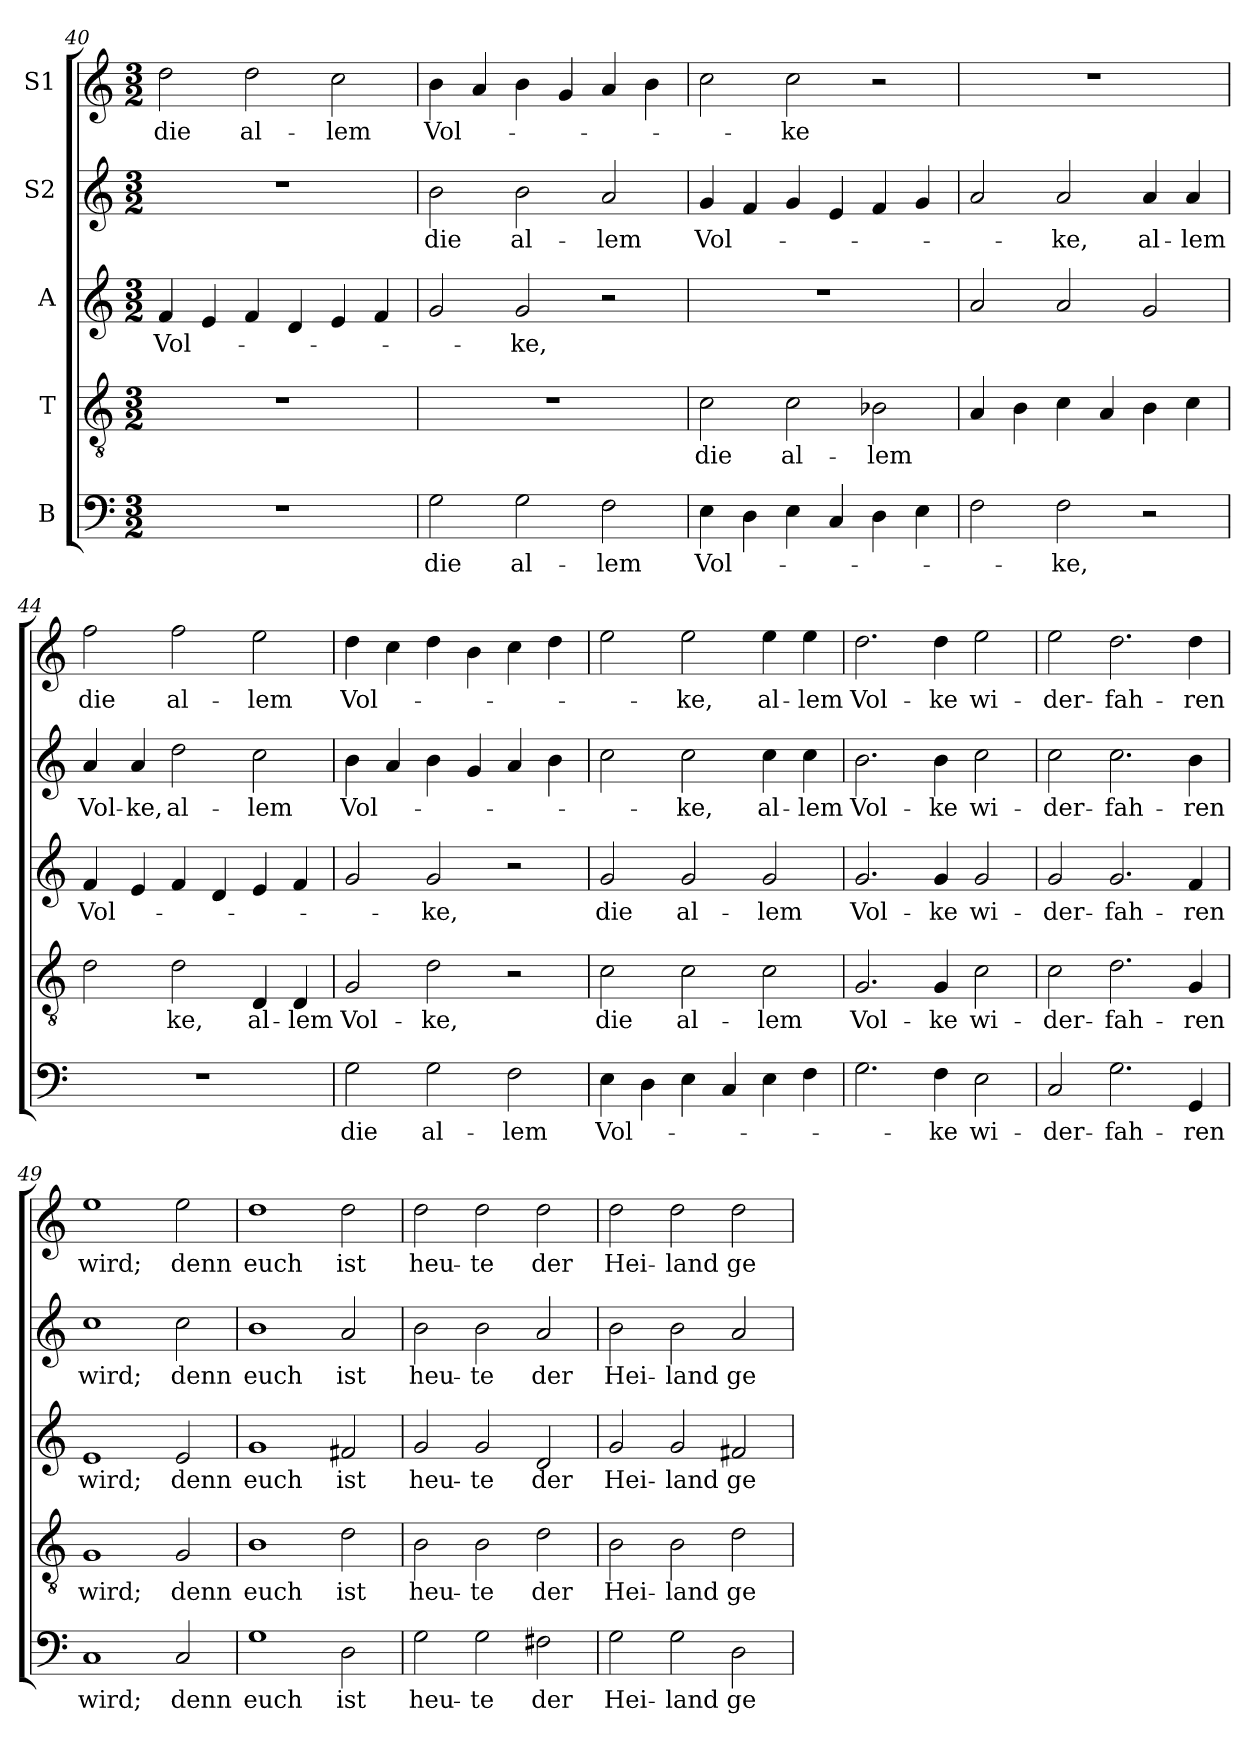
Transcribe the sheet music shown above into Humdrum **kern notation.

**kern	**text	**kern	**text	**kern	**text	**kern	**text	**kern	**text
*part5	*part5	*part4	*part4	*part3	*part3	*part2	*part2	*part1	*part1
*staff5	*staff5	*staff4	*staff4	*staff3	*staff3	*staff2	*staff2	*staff1	*staff1
*I"B	*	*I"T	*	*I"A	*	*I"S2	*	*I"S1	*
*clefF4	*	*clefGv2	*	*clefG2	*	*clefG2	*	*clefG2	*
*k[]	*	*k[]	*	*k[]	*	*k[]	*	*k[]	*
*M3/2	*	*M3/2	*	*M3/2	*	*M3/2	*	*M3/2	*
=40	=40	=40	=40	=40	=40	=40	=40	=40	=40
!	!	!	!	!	!LO:LY:b	!	!	!	!LO:LY:b
1.r	.	1.r	.	4f/	Vol-	1.r	.	2dd\	die
.	.	.	.	4e/	.	.	.	.	.
!	!	!	!	!	!	!	!	!	!LO:LY:b
.	.	.	.	4f/	.	.	.	2dd\	al-
.	.	.	.	4d/	.	.	.	.	.
!	!	!	!	!	!	!	!	!	!LO:LY:b
.	.	.	.	4e/	.	.	.	2cc\	-lem
.	.	.	.	4f/	.	.	.	.	.
=41	=41	=41	=41	=41	=41	=41	=41	=41	=41
!	!LO:LY:b	!	!	!	!	!	!LO:LY:b	!	!LO:LY:b
2G\	die	1.r	.	2g/	.	2b\	die	4b\	Vol-
.	.	.	.	.	.	.	.	4a/	.
!	!LO:LY:b	!	!	!	!LO:LY:b	!	!LO:LY:b	!	!
2G\	al-	.	.	2g/	-ke,	2b\	al-	4b\	.
.	.	.	.	.	.	.	.	4g/	.
!	!LO:LY:b	!	!	!	!	!	!LO:LY:b	!	!
2F\	-lem	.	.	2r	.	2a/	-lem	4a/	.
.	.	.	.	.	.	.	.	4b\	.
!!LO:LB:g=z
=42	=42	=42	=42	=42	=42	=42	=42	=42	=42
!	!LO:LY:b	!	!LO:LY:b	!	!	!	!LO:LY:b	!	!
4E\	Vol-	2c\	die	1.r	.	4g/	Vol-	2cc\	.
4D\	.	.	.	.	.	4f/	.	.	.
!	!	!	!LO:LY:b	!	!	!	!	!	!LO:LY:b
4E\	.	2c\	al-	.	.	4g/	.	2cc\	-ke
4C/	.	.	.	.	.	4e/	.	.	.
!	!	!	!LO:LY:b	!	!	!	!	!	!
4D\	.	2B-X\	-lem	.	.	4f/	.	2r	.
4E\	.	.	.	.	.	4g/	.	.	.
=43	=43	=43	=43	=43	=43	=43	=43	=43	=43
2F\	.	4A/	.	2a/	.	2a/	.	1.r	.
.	.	4B\	.	.	.	.	.	.	.
!	!LO:LY:b	!	!	!	!	!	!LO:LY:b	!	!
2F\	-ke,	4c\	.	2a/	.	2a/	-ke,	.	.
.	.	4A/	.	.	.	.	.	.	.
!	!	!	!	!	!	!	!LO:LY:b	!	!
2r	.	4B\	.	2g/	.	4a/	al-	.	.
!	!	!	!	!	!	!	!LO:LY:b	!	!
.	.	4c\	.	.	.	4a/	-lem	.	.
=44	=44	=44	=44	=44	=44	=44	=44	=44	=44
!	!	!	!	!	!LO:LY:b	!	!LO:LY:b	!	!LO:LY:b
1.r	.	2d\	.	4f/	Vol-	4a/	Vol-	2ff\	die
!	!	!	!	!	!	!	!LO:LY:b	!	!
.	.	.	.	4e/	.	4a/	-ke,	.	.
!	!	!	!LO:LY:b	!	!	!	!LO:LY:b	!	!LO:LY:b
.	.	2d\	ke,	4f/	.	2dd\	al-	2ff\	al-
.	.	.	.	4d/	.	.	.	.	.
!	!	!	!LO:LY:b	!	!	!	!LO:LY:b	!	!LO:LY:b
.	.	4D/	al-	4e/	.	2cc\	-lem	2ee\	-lem
!	!	!	!LO:LY:b	!	!	!	!	!	!
.	.	4D/	-lem	4f/	.	.	.	.	.
=45	=45	=45	=45	=45	=45	=45	=45	=45	=45
!	!LO:LY:b	!	!LO:LY:b	!	!	!	!LO:LY:b	!	!LO:LY:b
2G\	die	2G/	Vol-	2g/	.	4b\	Vol-	4dd\	Vol-
.	.	.	.	.	.	4a/	.	4cc\	.
!	!LO:LY:b	!	!LO:LY:b	!	!LO:LY:b	!	!	!	!
2G\	al-	2d\	-ke,	2g/	-ke,	4b\	.	4dd\	.
.	.	.	.	.	.	4g/	.	4b\	.
!	!LO:LY:b	!	!	!	!	!	!	!	!
2F\	-lem	2r	.	2r	.	4a/	.	4cc\	.
.	.	.	.	.	.	4b\	.	4dd\	.
=46	=46	=46	=46	=46	=46	=46	=46	=46	=46
!	!LO:LY:b	!	!LO:LY:b	!	!LO:LY:b	!	!	!	!
4E\	Vol-	2c\	die	2g/	die	2cc\	.	2ee\	.
4D\	.	.	.	.	.	.	.	.	.
!	!	!	!LO:LY:b	!	!LO:LY:b	!	!LO:LY:b	!	!LO:LY:b
4E\	.	2c\	al-	2g/	al-	2cc\	-ke,	2ee\	-ke,
4C/	.	.	.	.	.	.	.	.	.
!	!	!	!LO:LY:b	!	!LO:LY:b	!	!LO:LY:b	!	!LO:LY:b
4E\	.	2c\	-lem	2g/	-lem	4cc\	al-	4ee\	al-
!	!	!	!	!	!	!	!LO:LY:b	!	!LO:LY:b
4F\	.	.	.	.	.	4cc\	-lem	4ee\	-lem
!!LO:PB:g=z
=47	=47	=47	=47	=47	=47	=47	=47	=47	=47
!	!	!	!LO:LY:b	!	!LO:LY:b	!	!LO:LY:b	!	!LO:LY:b
2.G\	.	2.G/	Vol-	2.g/	Vol-	2.b\	Vol-	2.dd\	-Vol-
!	!LO:LY:b	!	!LO:LY:b	!	!LO:LY:b	!	!LO:LY:b	!	!LO:LY:b
4F\	-ke	4G/	-ke	4g/	-ke	4b\	-ke	4dd\	-ke
!	!LO:LY:b	!	!LO:LY:b	!	!LO:LY:b	!	!LO:LY:b	!	!LO:LY:b
2E\	wi-	2c\	wi-	2g/	wi-	2cc\	wi-	2ee\	-wi-
=48	=48	=48	=48	=48	=48	=48	=48	=48	=48
!	!LO:LY:b	!	!LO:LY:b	!	!LO:LY:b	!	!LO:LY:b	!	!LO:LY:b
2C/	-der-	2c\	-der-	2g/	-der-	2cc\	-der-	2ee\	-der-
!	!LO:LY:b	!	!LO:LY:b	!	!LO:LY:b	!	!LO:LY:b	!	!LO:LY:b
2.G\	-fah-	2.d\	-fah-	2.g/	-fah-	2.cc\	-fah-	2.dd\	-fah-
!	!LO:LY:b	!	!LO:LY:b	!	!LO:LY:b	!	!LO:LY:b	!	!LO:LY:b
4GG/	-ren	4G/	-ren	4f/	-ren	4b\	-ren	4dd\	-ren
=49	=49	=49	=49	=49	=49	=49	=49	=49	=49
!	!LO:LY:b	!	!LO:LY:b	!	!LO:LY:b	!	!LO:LY:b	!	!LO:LY:b
1C	wird;	1G	wird;	1e	wird;	1cc	wird;	1ee	-wird;
!	!LO:LY:b	!	!LO:LY:b	!	!LO:LY:b	!	!LO:LY:b	!	!LO:LY:b
2C/	denn	2G/	denn	2e/	denn	2cc\	denn	2ee\	denn
=50	=50	=50	=50	=50	=50	=50	=50	=50	=50
!	!LO:LY:b	!	!LO:LY:b	!	!LO:LY:b	!	!LO:LY:b	!	!LO:LY:b
1G	euch	1B	euch	1g	euch	1b	euch	1dd	euch
!	!LO:LY:b	!	!LO:LY:b	!	!LO:LY:b	!	!LO:LY:b	!	!LO:LY:b
2D\	ist	2d\	ist	2f#X/	ist	2a/	ist	2dd\	ist
=51	=51	=51	=51	=51	=51	=51	=51	=51	=51
!	!LO:LY:b	!	!LO:LY:b	!	!LO:LY:b	!	!LO:LY:b	!	!LO:LY:b
2G\	heu-	2B\	heu-	2g/	heu-	2b\	heu-	2dd\	heu-
!	!LO:LY:b	!	!LO:LY:b	!	!LO:LY:b	!	!LO:LY:b	!	!LO:LY:b
2G\	-te	2B\	-te	2g/	-te	2b\	-te	2dd\	-te
!	!LO:LY:b	!	!LO:LY:b	!	!LO:LY:b	!	!LO:LY:b	!	!LO:LY:b
2F#X\	der	2d\	der	2d/	der	2a/	der	2dd\	der
=52	=52	=52	=52	=52	=52	=52	=52	=52	=52
!	!LO:LY:b	!	!LO:LY:b	!	!LO:LY:b	!	!LO:LY:b	!	!LO:LY:b
2G\	Hei-	2B\	Hei-	2g/	Hei-	2b\	Hei-	2dd\	Hei-
!	!LO:LY:b	!	!LO:LY:b	!	!LO:LY:b	!	!LO:LY:b	!	!LO:LY:b
2G\	-land	2B\	-land	2g/	-land	2b\	-land	2dd\	-land
!	!LO:LY:b	!	!LO:LY:b	!	!LO:LY:b	!	!LO:LY:b	!	!LO:LY:b
2D\	ge-	2d\	ge-	2f#X/	ge-	2a/	ge-	2dd\	ge-
=	=	=	=	=	=	=	=	=	=
*-	*-	*-	*-	*-	*-	*-	*-	*-	*-
